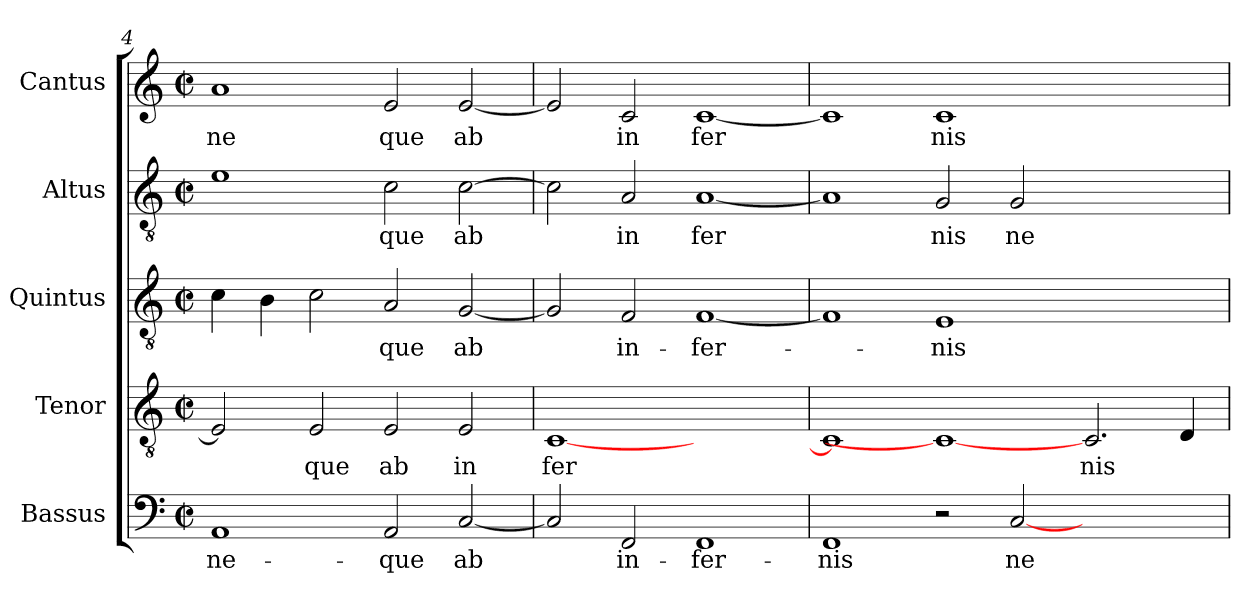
**kern	**text	**kern	**text	**kern	**text	**kern	**text	**kern	**text
*part5	*part5	*part4	*part4	*part3	*part3	*part2	*part2	*part1	*part1
*staff5	*staff5	*staff4	*staff4	*staff3	*staff3	*staff2	*staff2	*staff1	*staff1
*I"Bassus	*	*I"Tenor	*	*I"Quintus	*	*I"Altus	*	*I"Cantus	*
*clefF4	*	*clefGv2	*	*clefGv2	*	*clefGv2	*	*clefG2	*
*M2/2	*	*M2/2	*	*M2/2	*	*M2/2	*	*M2/2	*
*met(c|)	*	*met(c|)	*	*met(c|)	*	*met(c|)	*	*met(c|)	*
=4	=4	=4	=4	=4	=4	=4	=4	=4	=4
!	!LO:LY:b:cj	!	!	!	!	!	!	!	!LO:LY:b:cj
1AA	ne-	2E/]	.	4c\	.	1e	.	1a	ne
.	.	.	.	4B\	.	.	.	.	.
!	!	!	!LO:LY:b:cj	!	!	!	!	!	!
.	.	2E/	que	2c\	.	.	.	.	.
!	!LO:LY:b:cj	!	!LO:LY:b:cj	!	!LO:LY:b:cj	!	!LO:LY:b:cj	!	!LO:LY:b:cj
2AA/	-que	2E/	ab	2A/	-que	2c\	que	2e/	que
!	!LO:LY:b:cj	!	!LO:LY:b:cj	!	!LO:LY:b:cj	!	!LO:LY:b:cj	!	!LO:LY:b:cj
[<2C/	ab	2E/	in	[<2G/	ab	[>2c\	ab	[<2e/	ab
=5	=5	=5	=5	=5	=5	=5	=5	=5	=5
!	!	!	!LO:LY:b:cj	!	!	!	!	!	!
2C/]	.	[<1C	fer	2G/]	.	2c\]	.	2e/]	.
!	!LO:LY:b:cj	!	!	!	!LO:LY:b:cj	!	!LO:LY:b:cj	!	!LO:LY:b:cj
2FF/	in-	.	.	2F/	in-	2A/	in	2c/	in
!	!LO:LY:b:cj	!	!	!	!LO:LY:b:cj	!	!LO:LY:b:cj	!	!LO:LY:b:cj
1FF	-fer-	1ryy	.	[<1F	-fer-	[<1A	fer	[<1c	fer
=6	=6	=6	=6	=6	=6	=6	=6	=6	=6
!	!LO:LY:b:cj	!	!	!	!	!	!	!	!
1FF	-nis	1C]	.	1F]	.	1A]	.	1c]	.
!	!	!	!	!	!LO:LY:b:cj	!	!LO:LY:b:cj	!	!LO:LY:b:cj
2r	.	1C_	.	1E	-nis	2G/	nis	1c	nis
!	!LO:LY:b:cj	!	!	!	!	!	!LO:LY:b:cj	!	!
[<2C/	ne-	.	.	.	.	2G/	ne	.	.
!	!	!	!LO:LY:b	!	!	!	!	!	!
1ryy	.	2.C/	nis	1ryy	.	1ryy	.	1ryy	.
.	.	4D/	.	.	.	.	.	.	.
=	=	=	=	=	=	=	=	=	=
*-	*-	*-	*-	*-	*-	*-	*-	*-	*-
